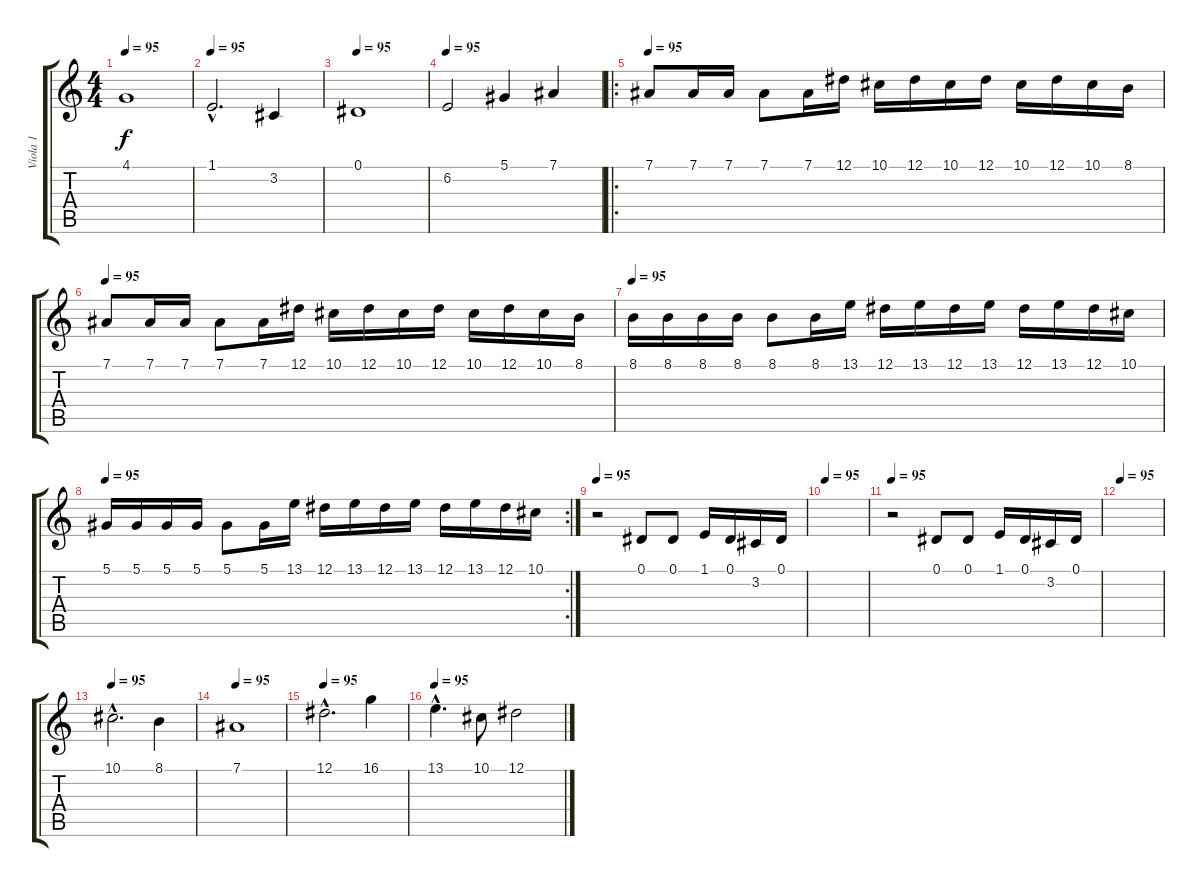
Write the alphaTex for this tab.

\track ("Viola 1" "Viola 1") {instrument viola}
\staff {score tabs}
\tuning (Eb4 Bb3 Gb3 Db3 Ab2 Eb2) {hide}
\ts (4 4)
\tempo 95
\clef g2
\ks c
4.1.1{dy f} |
\tempo 95
1.1{hac}.2{d} 3.2.4 |
\tempo 95
0.1.1 |
\tempo 95
6.2.2 5.1.4 7.1.4 |
\ro
\tempo 95
7.1.8 7.1.16 7.1.16 7.1.8 7.1.16 12.1.16 10.1.16 12.1.16 10.1.16 12.1.16 10.1.16 12.1.16 10.1.16 8.1.16 |
\tempo 95
7.1.8 7.1.16 7.1.16 7.1.8 7.1.16 12.1.16 10.1.16 12.1.16 10.1.16 12.1.16 10.1.16 12.1.16 10.1.16 8.1.16 |
\tempo 95
8.1.16 8.1.16 8.1.16 8.1.16 8.1.8 8.1.16 13.1.16 12.1.16 13.1.16 12.1.16 13.1.16 12.1.16 13.1.16 12.1.16 10.1.16 |
\rc 2
\tempo 95
5.1.16 5.1.16 5.1.16 5.1.16 5.1.8 5.1.16 13.1.16 12.1.16 13.1.16 12.1.16 13.1.16 12.1.16 13.1.16 12.1.16 10.1.16 |
\tempo 95
r.2 0.1.8 0.1.8 1.1.16 0.1.16 3.2.16 0.1.16 |
\tempo 95
|
\tempo 95
r.2 0.1.8 0.1.8 1.1.16 0.1.16 3.2.16 0.1.16 |
\tempo 95
|
\tempo 95
10.1{hac}.2{d} 8.1.4 |
\tempo 95
7.1.1 |
\tempo 95
12.1{hac}.2{d} 16.1.4 |
\tempo 95
13.1{hac}.4{d} 10.1.8 12.1.2
